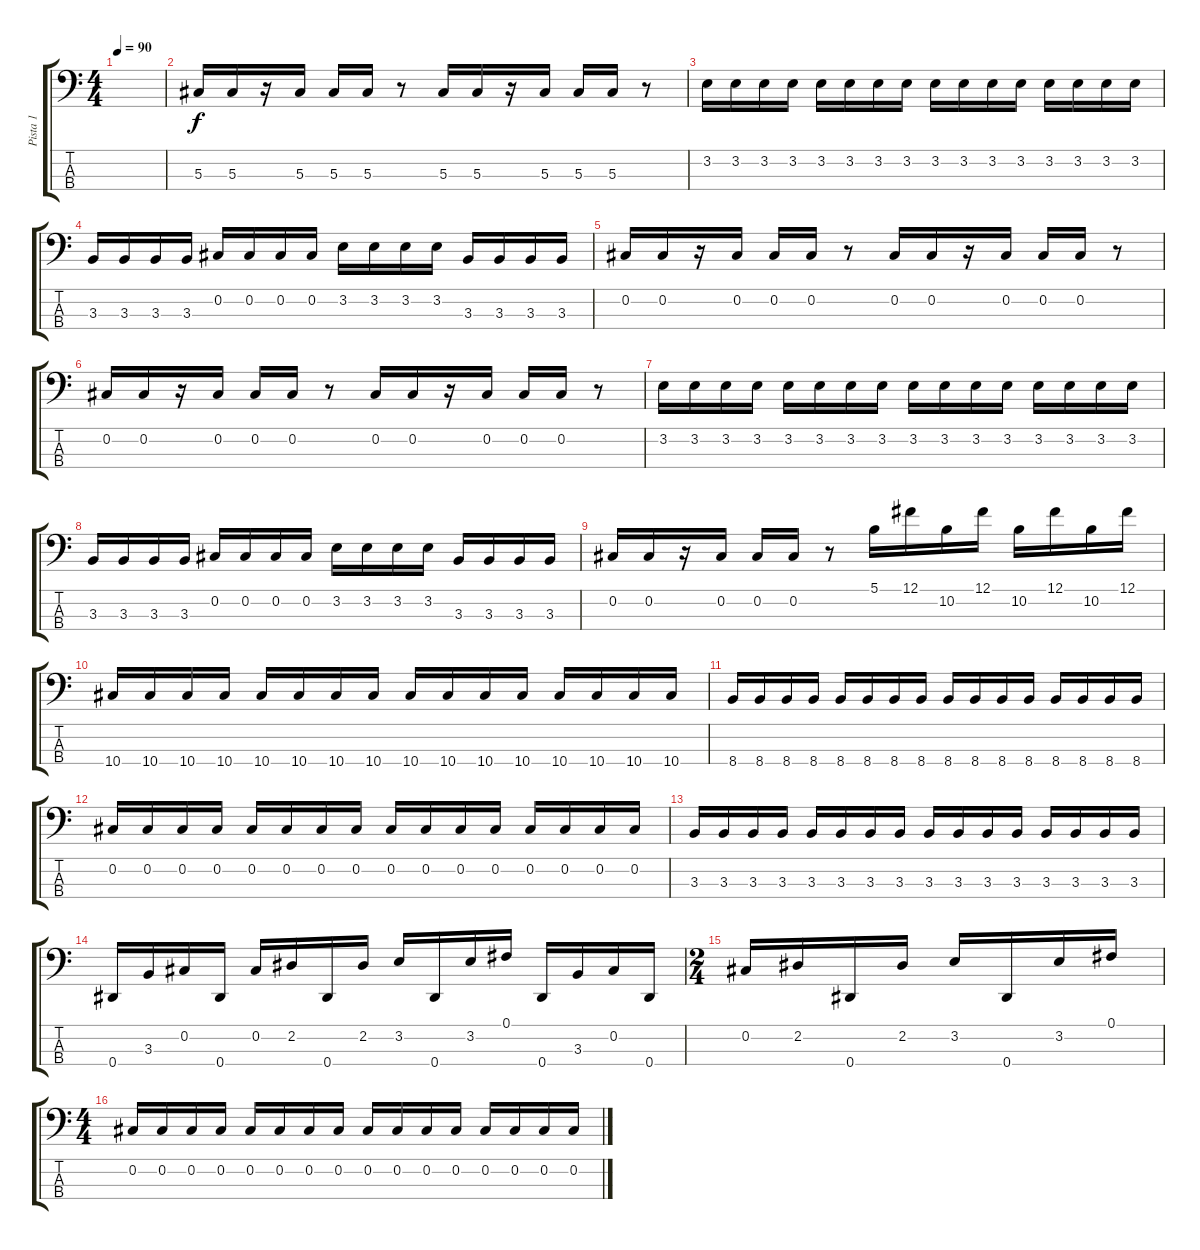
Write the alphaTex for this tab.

\track ("Pista 1" "Pista 1") {instrument electricbassfinger}
\staff {score tabs}
\tuning (Gb2 Db2 Ab1 Eb1) {hide}
\ts (4 4)
\tempo 90
\clef f4
\ks c
|
5.3.16 5.3.16 r.16 5.3.16 5.3.16 5.3.16 r.8 5.3.16 5.3.16 r.16 5.3.16 5.3.16 5.3.16 r.8 |
3.2.16 3.2.16 3.2.16 3.2.16 3.2.16 3.2.16 3.2.16 3.2.16 3.2.16 3.2.16 3.2.16 3.2.16 3.2.16 3.2.16 3.2.16 3.2.16 |
3.3.16 3.3.16 3.3.16 3.3.16 0.2.16 0.2.16 0.2.16 0.2.16 3.2.16 3.2.16 3.2.16 3.2.16 3.3.16 3.3.16 3.3.16 3.3.16 |
0.2.16 0.2.16 r.16 0.2.16 0.2.16 0.2.16 r.8 0.2.16 0.2.16 r.16 0.2.16 0.2.16 0.2.16 r.8 |
0.2.16 0.2.16 r.16 0.2.16 0.2.16 0.2.16 r.8 0.2.16 0.2.16 r.16 0.2.16 0.2.16 0.2.16 r.8 |
3.2.16 3.2.16 3.2.16 3.2.16 3.2.16 3.2.16 3.2.16 3.2.16 3.2.16 3.2.16 3.2.16 3.2.16 3.2.16 3.2.16 3.2.16 3.2.16 |
3.3.16 3.3.16 3.3.16 3.3.16 0.2.16 0.2.16 0.2.16 0.2.16 3.2.16 3.2.16 3.2.16 3.2.16 3.3.16 3.3.16 3.3.16 3.3.16 |
0.2.16 0.2.16 r.16 0.2.16 0.2.16 0.2.16 r.8 5.1.16 12.1.16 10.2.16 12.1.16 10.2.16 12.1.16 10.2.16 12.1.16 |
10.4.16 10.4.16 10.4.16 10.4.16 10.4.16 10.4.16 10.4.16 10.4.16 10.4.16 10.4.16 10.4.16 10.4.16 10.4.16 10.4.16 10.4.16 10.4.16 |
8.4.16 8.4.16 8.4.16 8.4.16 8.4.16 8.4.16 8.4.16 8.4.16 8.4.16 8.4.16 8.4.16 8.4.16 8.4.16 8.4.16 8.4.16 8.4.16 |
0.2.16 0.2.16 0.2.16 0.2.16 0.2.16 0.2.16 0.2.16 0.2.16 0.2.16 0.2.16 0.2.16 0.2.16 0.2.16 0.2.16 0.2.16 0.2.16 |
3.3.16 3.3.16 3.3.16 3.3.16 3.3.16 3.3.16 3.3.16 3.3.16 3.3.16 3.3.16 3.3.16 3.3.16 3.3.16 3.3.16 3.3.16 3.3.16 |
0.4.16 3.3.16 0.2.16 0.4.16 0.2.16 2.2.16 0.4.16 2.2.16 3.2.16 0.4.16 3.2.16 0.1.16 0.4.16 3.3.16 0.2.16 0.4.16 |
\ts (2 4)
0.2.16 2.2.16 0.4.16 2.2.16 3.2.16 0.4.16 3.2.16 0.1.16 |
\ts (4 4)
0.2.16 0.2.16 0.2.16 0.2.16 0.2.16 0.2.16 0.2.16 0.2.16 0.2.16 0.2.16 0.2.16 0.2.16 0.2.16 0.2.16 0.2.16 0.2.16
